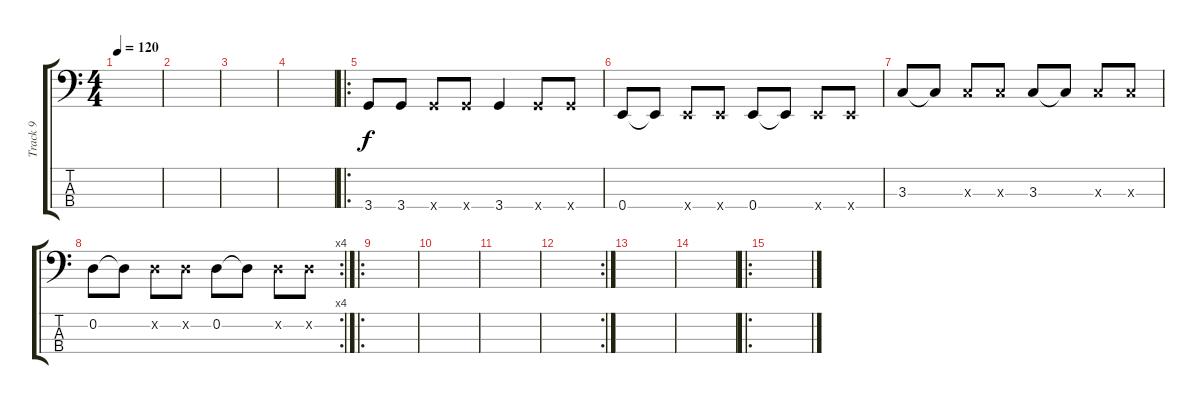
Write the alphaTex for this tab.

\track ("Track 9" "Track 9") {instrument electricbasspick}
\staff {score tabs}
\tuning (G2 D2 A1 E1) {hide}
\ts (4 4)
\tempo 120
\clef f4
\ks c
|
|
|
|
\ro
3.4.8 3.4.8 3.4{x}.8 3.4{x}.8 3.4.4 3.4{x}.8 3.4{x}.8 |
0.4.8 0.4{t}.8 0.4{x}.8 0.4{x}.8 0.4.8 0.4{t}.8 0.4{x}.8 0.4{x}.8 |
3.3.8 3.3{t}.8 3.3{x}.8 3.3{x}.8 3.3.8 3.3{t}.8 3.3{x}.8 3.3{x}.8 |
\rc 4
0.2.8 0.2{t}.8 0.2{x}.8 0.2{x}.8 0.2.8 0.2{t}.8 0.2{x}.8 0.2{x}.8 |
\ro
|
|
|
\rc 2
|
|
|
\ro
